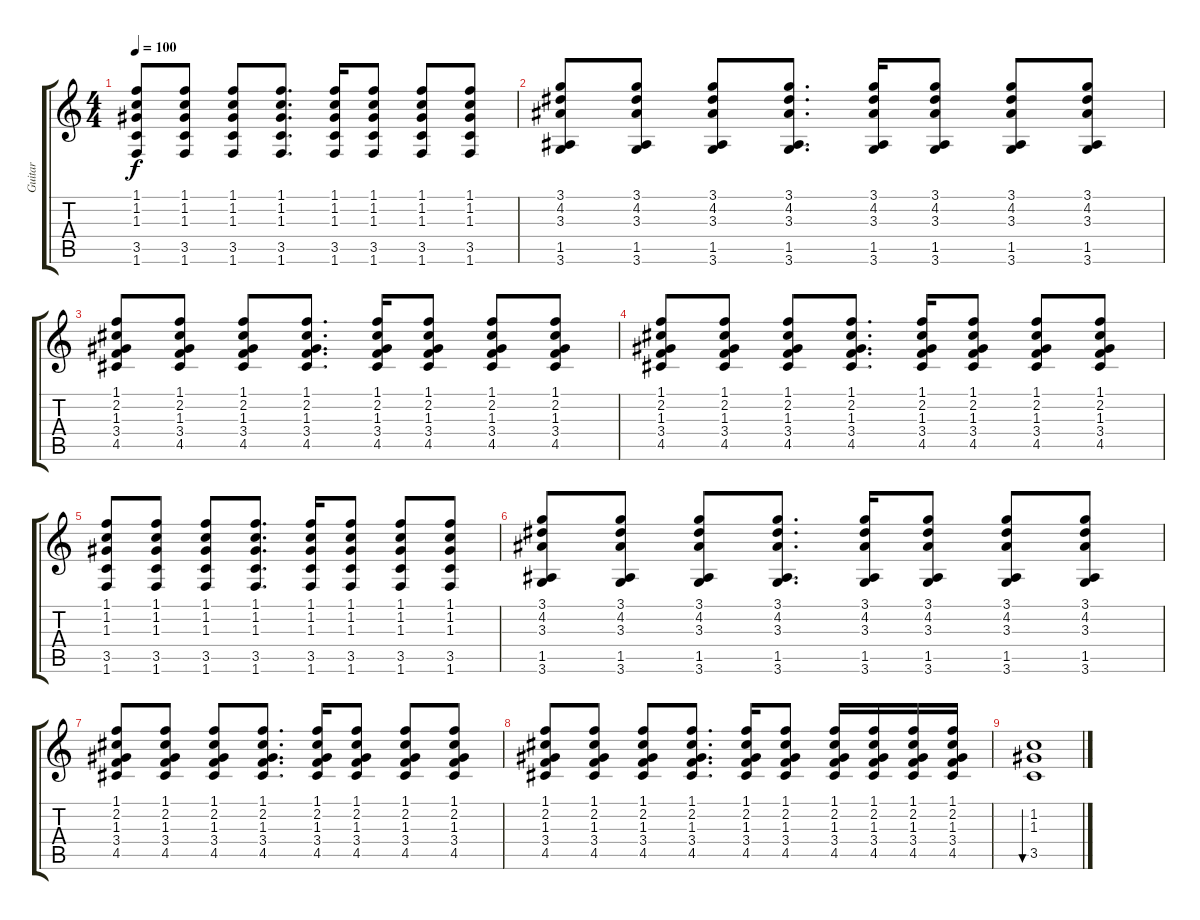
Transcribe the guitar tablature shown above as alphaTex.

\track ("Guitar" "Guitar") {instrument acousticguitarsteel}
\staff {score tabs}
\tuning (E4 B3 G3 D3 A2 E2) {hide}
\ts (4 4)
\tempo 100
\clef g2
\ks c
(1.1 1.2 1.3 3.5 1.6).8{dy f} (1.1 1.2 1.3 3.5 1.6).8 (1.1 1.2 1.3 3.5 1.6).8 (1.1 1.2 1.3 3.5 1.6).8{d} (1.1 1.2 1.3 3.5 1.6).16 (1.1 1.2 1.3 3.5 1.6).8 (1.1 1.2 1.3 3.5 1.6).8 (1.1 1.2 1.3 3.5 1.6).8 |
(3.1 4.2 3.3 1.5 3.6).8 (3.1 4.2 3.3 1.5 3.6).8 (3.1 4.2 3.3 1.5 3.6).8 (3.1 4.2 3.3 1.5 3.6).8{d} (3.1 4.2 3.3 1.5 3.6).16 (3.1 4.2 3.3 1.5 3.6).8 (3.1 4.2 3.3 1.5 3.6).8 (3.1 4.2 3.3 1.5 3.6).8 |
(1.1 2.2 1.3 3.4 4.5).8 (1.1 2.2 1.3 3.4 4.5).8 (1.1 2.2 1.3 3.4 4.5).8 (1.1 2.2 1.3 3.4 4.5).8{d} (1.1 2.2 1.3 3.4 4.5).16 (1.1 2.2 1.3 3.4 4.5).8 (1.1 2.2 1.3 3.4 4.5).8 (1.1 2.2 1.3 3.4 4.5).8 |
(1.1 2.2 1.3 3.4 4.5).8 (1.1 2.2 1.3 3.4 4.5).8 (1.1 2.2 1.3 3.4 4.5).8 (1.1 2.2 1.3 3.4 4.5).8{d} (1.1 2.2 1.3 3.4 4.5).16 (1.1 2.2 1.3 3.4 4.5).8 (1.1 2.2 1.3 3.4 4.5).8 (1.1 2.2 1.3 3.4 4.5).8 |
(1.1 1.2 1.3 3.5 1.6).8 (1.1 1.2 1.3 3.5 1.6).8 (1.1 1.2 1.3 3.5 1.6).8 (1.1 1.2 1.3 3.5 1.6).8{d} (1.1 1.2 1.3 3.5 1.6).16 (1.1 1.2 1.3 3.5 1.6).8 (1.1 1.2 1.3 3.5 1.6).8 (1.1 1.2 1.3 3.5 1.6).8 |
(3.1 4.2 3.3 1.5 3.6).8 (3.1 4.2 3.3 1.5 3.6).8 (3.1 4.2 3.3 1.5 3.6).8 (3.1 4.2 3.3 1.5 3.6).8{d} (3.1 4.2 3.3 1.5 3.6).16 (3.1 4.2 3.3 1.5 3.6).8 (3.1 4.2 3.3 1.5 3.6).8 (3.1 4.2 3.3 1.5 3.6).8 |
(1.1 2.2 1.3 3.4 4.5).8 (1.1 2.2 1.3 3.4 4.5).8 (1.1 2.2 1.3 3.4 4.5).8{txt ""} (1.1 2.2 1.3 3.4 4.5).8{d} (1.1 2.2 1.3 3.4 4.5).16 (1.1 2.2 1.3 3.4 4.5).8 (1.1 2.2 1.3 3.4 4.5).8 (1.1 2.2 1.3 3.4 4.5).8 |
(1.1 2.2 1.3 3.4 4.5).8 (1.1 2.2 1.3 3.4 4.5).8 (1.1 2.2 1.3 3.4 4.5).8 (1.1 2.2 1.3 3.4 4.5).8{d} (1.1 2.2 1.3 3.4 4.5).16 (1.1 2.2 1.3 3.4 4.5).8 (1.1 2.2 1.3 3.4 4.5).16 (1.1 2.2 1.3 3.4 4.5).16 (1.1 2.2 1.3 3.4 4.5).16 (1.1 2.2 1.3 3.4 4.5).16 |
(1.2 1.3 3.5).1{bu 60}
